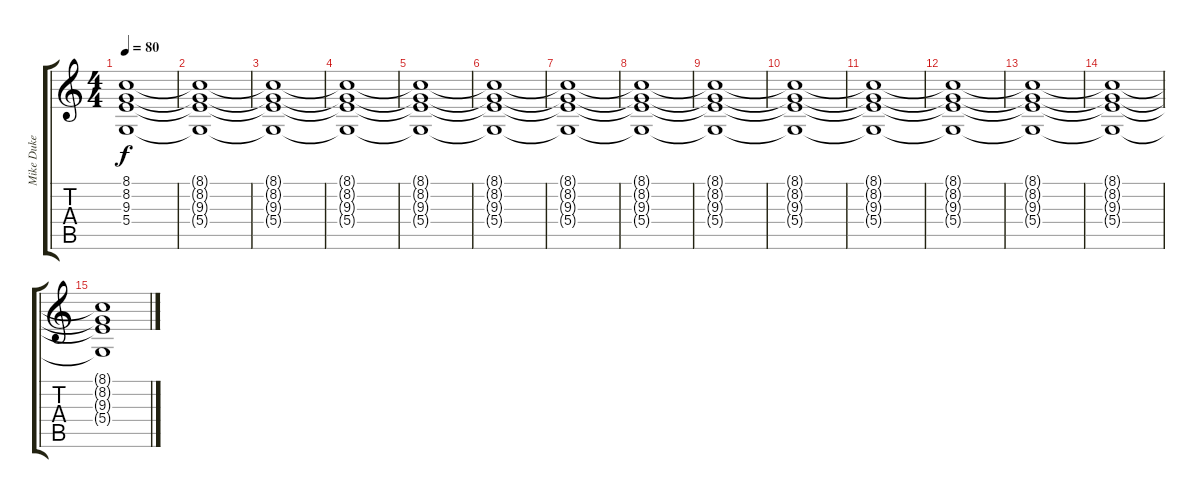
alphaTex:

\track ("Mike Duke Piano RH" "Mike Duke ") {instrument acousticgrandpiano}
\staff {score tabs}
\tuning (E4 B3 G3 D3 A2 E2) {hide}
\ts (4 4)
\tempo 80
\clef g2
\ks c
(8.1 8.2 9.3 5.4).1{dy f volume 11 instrument churchorgan} |
(8.1{t} 8.2{t} 9.3{t} 5.4{t}).1 |
(8.1{t} 8.2{t} 9.3{t} 5.4{t}).1 |
(8.1{t} 8.2{t} 9.3{t} 5.4{t}).1 |
(8.1{t} 8.2{t} 9.3{t} 5.4{t}).1 |
(8.1{t} 8.2{t} 9.3{t} 5.4{t}).1 |
(8.1{t} 8.2{t} 9.3{t} 5.4{t}).1 |
(8.1{t} 8.2{t} 9.3{t} 5.4{t}).1 |
(8.1{t} 8.2{t} 9.3{t} 5.4{t}).1 |
(8.1{t} 8.2{t} 9.3{t} 5.4{t}).1 |
(8.1{t} 8.2{t} 9.3{t} 5.4{t}).1 |
(8.1{t} 8.2{t} 9.3{t} 5.4{t}).1 |
(8.1{t} 8.2{t} 9.3{t} 5.4{t}).1 |
(8.1{t} 8.2{t} 9.3{t} 5.4{t}).1 |
(8.1{t} 8.2{t} 9.3{t} 5.4{t}).1
